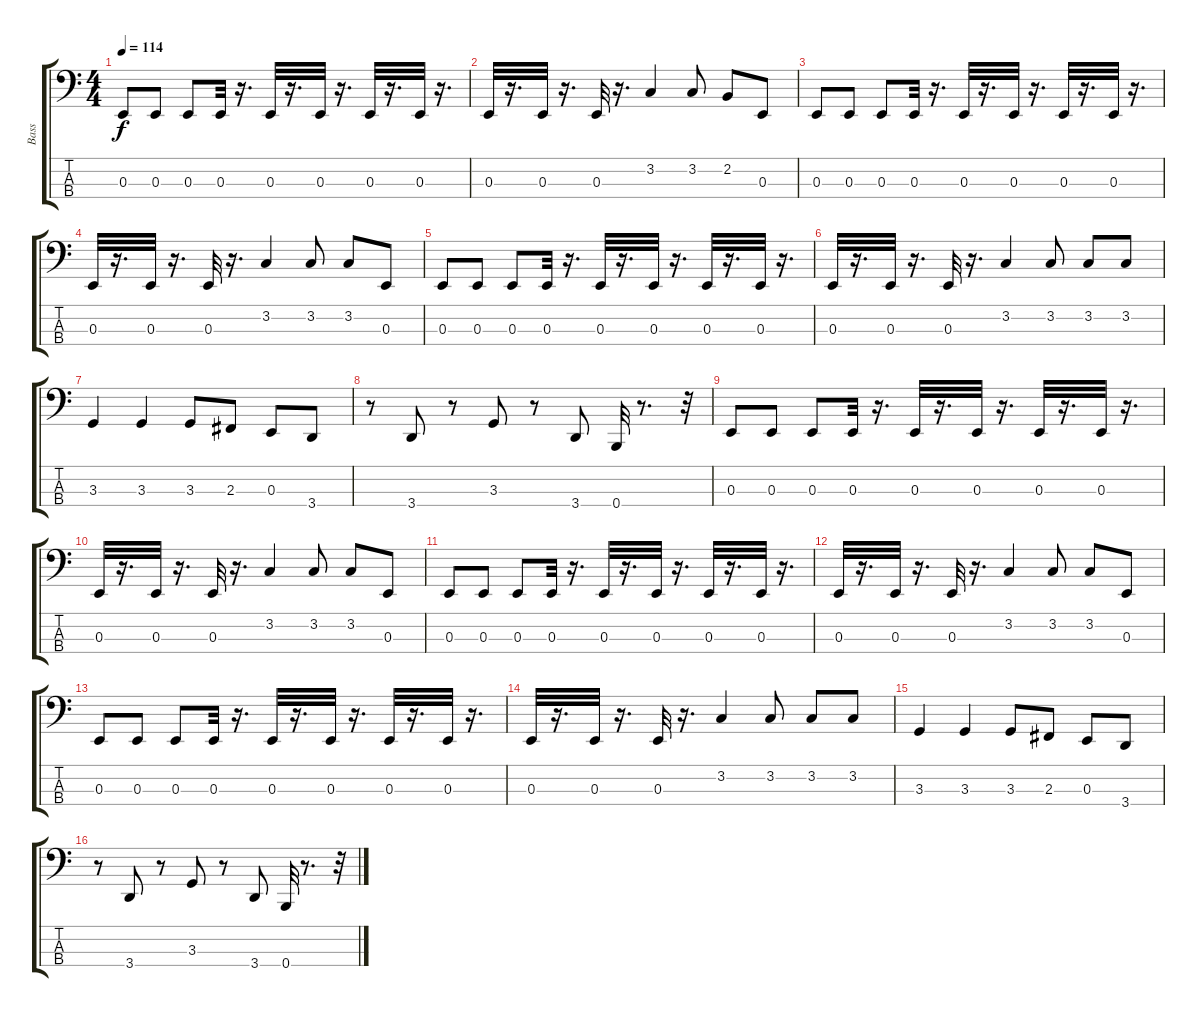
\track ("Bass" "Bass") {instrument electricbasspick}
\staff {score tabs}
\tuning (D2 A1 E1 B0) {hide}
\ts (4 4)
\tempo 114
\clef f4
\ks c
0.3.8{dy f} 0.3.8 0.3.8 0.3.32 r.16{d} 0.3.32 r.16{d} 0.3.32 r.16{d} 0.3.32 r.16{d} 0.3.32 r.16{d} |
0.3.32 r.16{d} 0.3.32 r.16{d} 0.3.32 r.16{d} 3.2.4 3.2.8 2.2.8 0.3.8 |
0.3.8 0.3.8 0.3.8 0.3.32 r.16{d} 0.3.32 r.16{d} 0.3.32 r.16{d} 0.3.32 r.16{d} 0.3.32 r.16{d} |
0.3.32 r.16{d} 0.3.32 r.16{d} 0.3.32 r.16{d} 3.2.4 3.2.8 3.2.8 0.3.8 |
0.3.8 0.3.8 0.3.8 0.3.32 r.16{d} 0.3.32 r.16{d} 0.3.32 r.16{d} 0.3.32 r.16{d} 0.3.32 r.16{d} |
0.3.32 r.16{d} 0.3.32 r.16{d} 0.3.32 r.16{d} 3.2.4 3.2.8 3.2.8 3.2.8 |
3.3.4 3.3.4 3.3.8 2.3.8 0.3.8 3.4.8 |
r.8 3.4.8 r.8 3.3.8 r.8 3.4.8 0.4.32 r.8{d} r.32 |
0.3.8 0.3.8 0.3.8 0.3.32 r.16{d} 0.3.32 r.16{d} 0.3.32 r.16{d} 0.3.32 r.16{d} 0.3.32 r.16{d} |
0.3.32 r.16{d} 0.3.32 r.16{d} 0.3.32 r.16{d} 3.2.4 3.2.8 3.2.8 0.3.8 |
0.3.8 0.3.8 0.3.8 0.3.32 r.16{d} 0.3.32 r.16{d} 0.3.32 r.16{d} 0.3.32 r.16{d} 0.3.32 r.16{d} |
0.3.32 r.16{d} 0.3.32 r.16{d} 0.3.32 r.16{d} 3.2.4 3.2.8 3.2.8 0.3.8 |
0.3.8 0.3.8 0.3.8 0.3.32 r.16{d} 0.3.32 r.16{d} 0.3.32 r.16{d} 0.3.32 r.16{d} 0.3.32 r.16{d} |
0.3.32 r.16{d} 0.3.32 r.16{d} 0.3.32 r.16{d} 3.2.4 3.2.8 3.2.8 3.2.8 |
3.3.4 3.3.4 3.3.8 2.3.8 0.3.8 3.4.8 |
r.8 3.4.8 r.8 3.3.8 r.8 3.4.8 0.4.32 r.8{d} r.32
